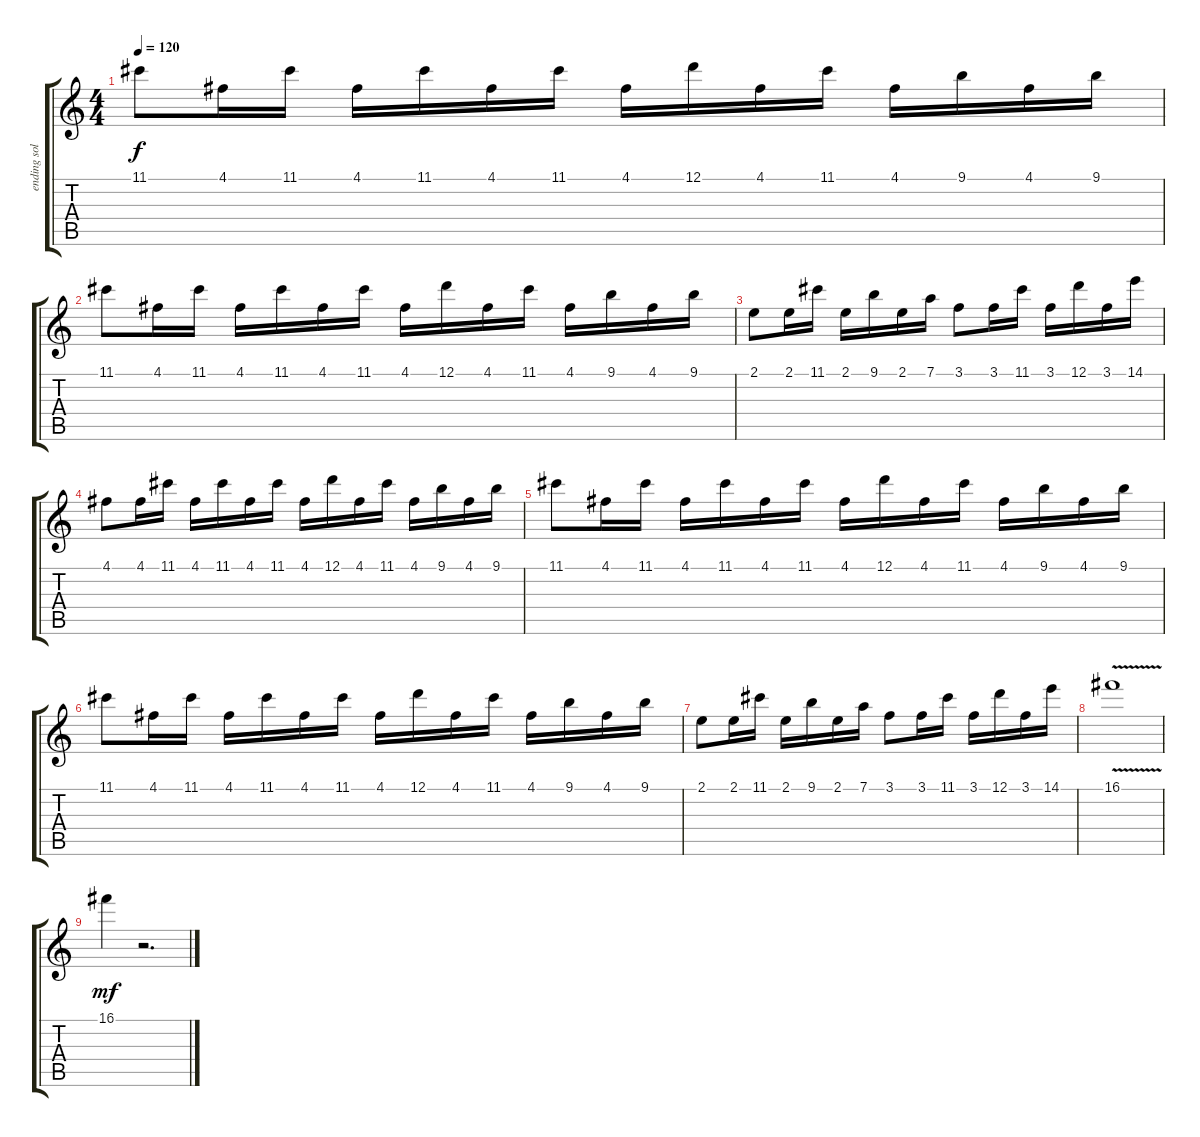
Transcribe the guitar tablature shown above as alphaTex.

\track ("ending solo" "ending sol") {instrument distortionguitar}
\staff {score tabs}
\tuning (D4 A3 F3 C3 G2 C2) {hide}
\ts (4 4)
\tempo 120
\clef g2
\ks c
11.1.8{dy f} 4.1.16 11.1.16 4.1.16 11.1.16 4.1.16 11.1.16 4.1.16 12.1.16 4.1.16 11.1.16 4.1.16 9.1.16 4.1.16 9.1.16 |
11.1.8 4.1.16 11.1.16 4.1.16 11.1.16 4.1.16 11.1.16 4.1.16 12.1.16 4.1.16 11.1.16 4.1.16 9.1.16 4.1.16 9.1.16 |
2.1.8 2.1.16 11.1.16 2.1.16 9.1.16 2.1.16 7.1.16 3.1.8 3.1.16 11.1.16 3.1.16 12.1.16 3.1.16 14.1.16 |
4.1.8 4.1.16 11.1.16 4.1.16 11.1.16 4.1.16 11.1.16 4.1.16 12.1.16 4.1.16 11.1.16 4.1.16 9.1.16 4.1.16 9.1.16 |
11.1.8 4.1.16 11.1.16 4.1.16 11.1.16 4.1.16 11.1.16 4.1.16 12.1.16 4.1.16 11.1.16 4.1.16 9.1.16 4.1.16 9.1.16 |
11.1.8 4.1.16 11.1.16 4.1.16 11.1.16 4.1.16 11.1.16 4.1.16 12.1.16 4.1.16 11.1.16 4.1.16 9.1.16 4.1.16 9.1.16 |
2.1.8 2.1.16 11.1.16 2.1.16 9.1.16 2.1.16 7.1.16 3.1.8 3.1.16 11.1.16 3.1.16 12.1.16 3.1.16 14.1.16 |
16.1{v}.1 |
16.1.4{dy mf volume 0} r.2{d}
